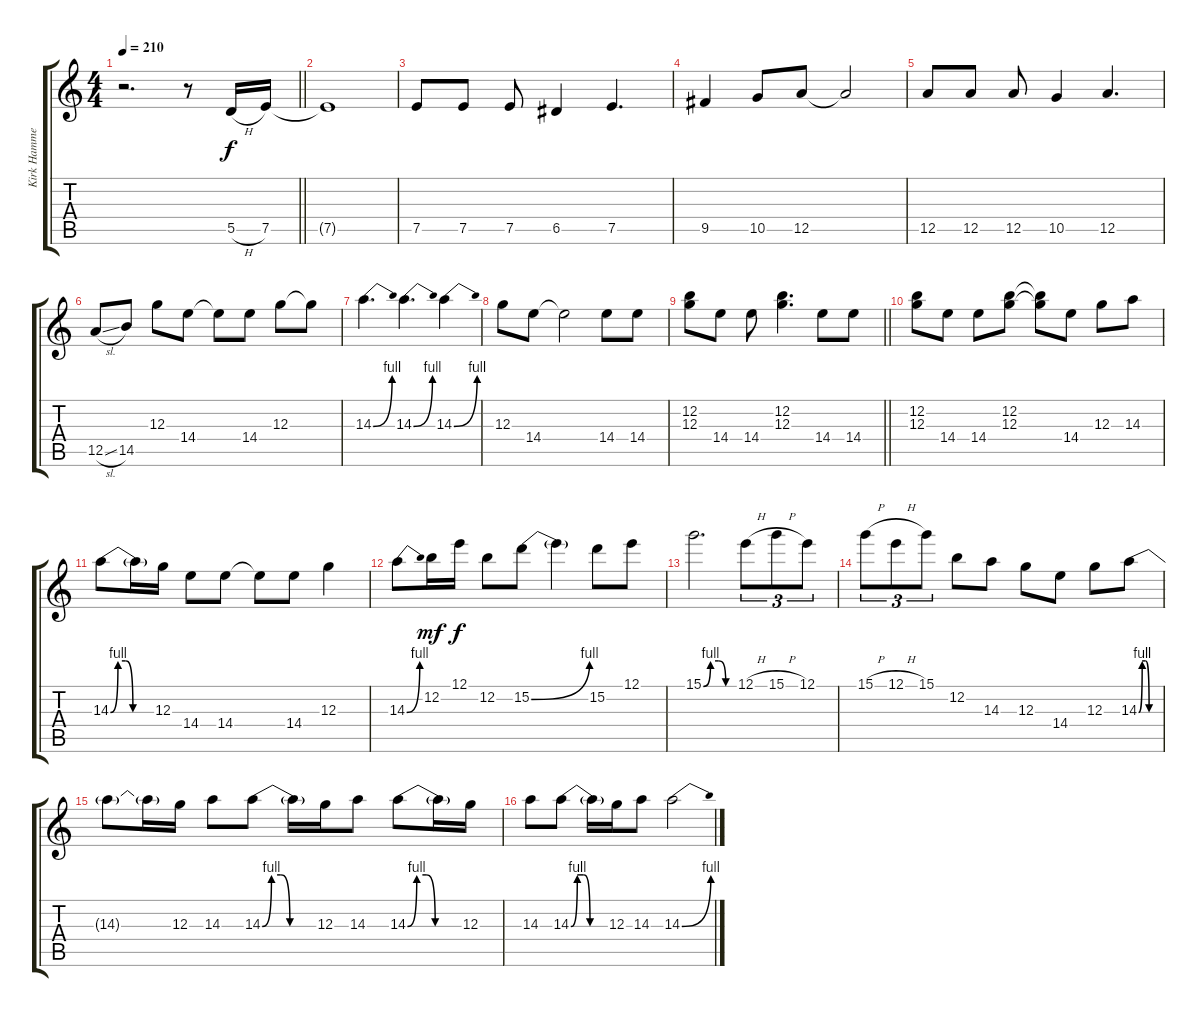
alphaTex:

\track ("Kirk Hammet" "Kirk Hamme") {instrument electricguitarclean}
\staff {score tabs}
\tuning (E4 B3 G3 D3 A2 E2) {hide}
\ts (4 4)
\tempo 210
\clef g2
\barLineRight lightlight
\ks c
r.2{d dy f volume 16 instrument distortionguitar} r.8 5.5{h}.16 7.5.16 |
7.5{t}.1 |
7.5.8 7.5.8 7.5.8 6.5.4 7.5.4{d} |
9.5.4 10.5.8 12.5.8 12.5{t}.2 |
12.5.8 12.5.8 12.5.8 10.5.4 12.5.4{d} |
12.5{sl}.8 14.5.8 12.3.8 14.4.8 14.4{t}.8 14.4.8 12.3.8 12.3{t}.8 |
14.3{be (bend 0 0 60 4)}.4{d} 14.3{be (bend 0 0 60 4)}.4{d} 14.3{be (bend 0 0 60 4)}.4 |
12.3.8 14.4.8 14.4{t}.2 14.4.8 14.4.8 |
\barLineRight lightlight
(12.2 12.3).8 14.4.8 14.4.8 (12.2 12.3).4{d} 14.4.8 14.4.8 |
(12.2 12.3).8 14.4.8 14.4.8 (12.2 12.3).8 (12.2{t} 12.3{t}).8 14.4.8 12.3.8 14.3.8 |
14.3{be (custom 0 0 10 4 20 4 30 0 60 0)}.8 14.3{t}.16 12.3.16 14.4.8 14.4.8 14.4{t}.8 14.4.8 12.3.4 |
14.3{be (bend 0 0 60 4)}.8 12.2.16{dy mf} 12.1.16{dy f} 12.2.8 15.2{be (bend 0 0 60 4)}.8 15.2{t}.4 15.2.8 12.1.8 |
15.1{be (custom 0 0 14 4 30 4 44 0 60 0)}.2{d} 12.1{h}.8{tu (3 2)} 15.1{h}.8{tu (3 2)} 12.1.8{tu (3 2)} |
15.1{h}.8{tu (3 2)} 12.1{h}.8{tu (3 2)} 15.1.8{tu (3 2)} 12.2.8 14.3.8 12.3.8 14.4.8 12.3.8 14.3{be (custom 0 0 10 4 20 4 30 0 60 0)}.8 |
14.3{t}.8 14.3{t}.16 12.3.16 14.3.8 14.3{be (custom 0 0 10 4 20 4 30 0 60 0)}.8 14.3{t}.16 12.3.16 14.3.8 14.3{be (custom 0 0 10 4 20 4 30 0 60 0)}.8 14.3{t}.16 12.3.16 |
14.3.8 14.3{be (custom 0 0 10 4 20 4 30 0 60 0)}.8 14.3{t}.16 12.3.16 14.3.8 14.3{be (bend 0 0 60 4)}.2
